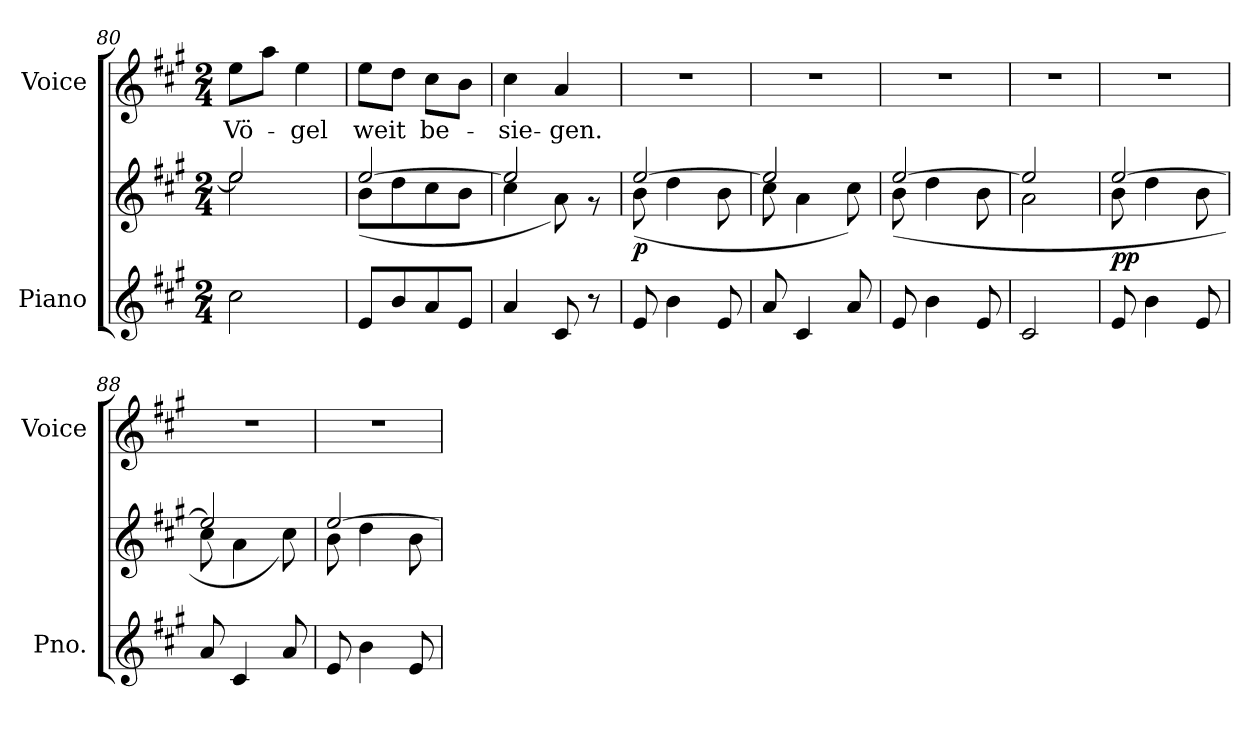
**kern	**kern	**dynam	**kern	**text
*part2	*part2	*part2	*part1	*part1
*staff3	*staff2	*staff2/3	*staff1	*staff1
*I"Piano	*	*	*I"Voice	*
*I'Pno.	*	*	*I'Voice	*
*clefG2	*clefG2	*	*clefG2	*
*k[f#c#g#]	*k[f#c#g#]	*	*k[f#c#g#]	*
*A:	*A:	*	*A:	*
*M2/4	*M2/4	*	*M2/4	*
=80	=80	=80	=80	=80
*	*^	*	*	*
!	!	!	!	!	!LO:LY:b:color=#000000
2cc#i\	2eei/]	2eei\	.	8eei\L	Vö-
.	.	.	.	8aai\J	.
!	!	!	!	!	!LO:LY:b:color=#000000
.	.	.	.	4eei\	-gel
=81	=81	=81	=81	=81	=81
!	!	!	!	!	!LO:LY:b:color=#000000
8ei/L	[>2eei/	(8bi\L	.	8eei\L	weit
8bi/	.	8ddi\	.	8ddi\J	.
!	!	!	!	!	!LO:LY:b:color=#000000
8ai/	.	8cc#i\	.	8cc#i\L	be-
8ei/J	.	8bi\J	.	8bi\J	.
=82	=82	=82	=82	=82	=82
!	!	!	!	!	!LO:LY:b:color=#000000
4ai/	2eei/]	4cc#i\	.	4cc#i\	-sie-
!	!	!	!	!	!LO:LY:b:color=#000000
8c#i/	.	8ai\)	.	4ai/	-gen.
8r	.	8r	.	.	.
!!LO:LB:g=z
=83	=83	=83	=83	=83	=83
!	!	!	!	!LO:N:vis=1	!
8ei/	[>2eei/	(8bi\	p	2r	.
4bi\	.	4ddi\	.	.	.
8ei/	.	8bi\	.	.	.
=84	=84	=84	=84	=84	=84
!	!	!	!	!LO:N:vis=1	!
8ai/	2eei/]	8cc#i\	.	2r	.
4c#i/	.	4ai\	.	.	.
8ai/	.	8cc#i\)	.	.	.
=85	=85	=85	=85	=85	=85
!	!	!	!	!LO:N:vis=1	!
8ei/	[>2eei/	(8bi\	.	2r	.
4bi\	.	4ddi\	.	.	.
8ei/	.	8bi\	.	.	.
=86	=86	=86	=86	=86	=86
!	!	!	!	!LO:N:vis=1	!
2c#i/	2eei/]	2ai\	.	2r	.
=87	=87	=87	=87	=87	=87
!	!	!	!	!LO:N:vis=1	!
8ei/	[>2eei/	8bi\	pp	2r	.
4bi\	.	4ddi\	.	.	.
8ei/	.	8bi\	.	.	.
=88	=88	=88	=88	=88	=88
!	!	!	!	!LO:N:vis=1	!
8ai/	2eei/]	8cc#i\	.	2r	.
4c#i/	.	4ai\	.	.	.
8ai/	.	8cc#i\)	.	.	.
=89	=89	=89	=89	=89	=89
!	!	!	!	!LO:N:vis=1	!
8ei/	[>2eei/	8bi\	.	2r	.
4bi\	.	4ddi\	.	.	.
8ei/	.	8bi\	.	.	.
*	*v	*v	*	*	*
=	=	=	=	=
*-	*-	*-	*-	*-
